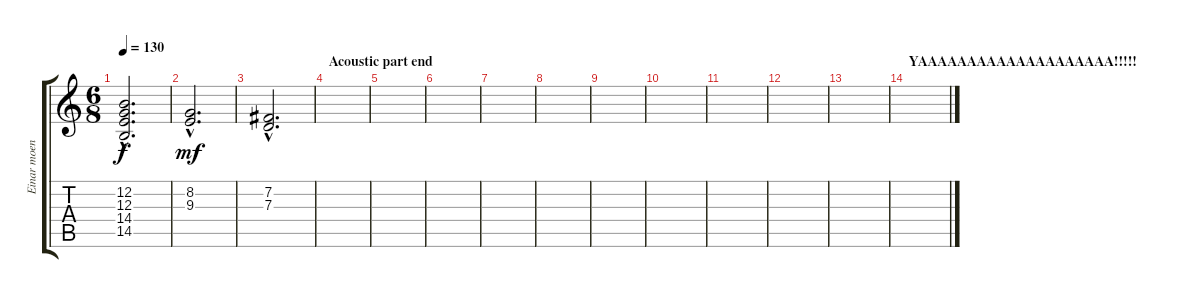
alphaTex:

\track ("Einar moen" "Einar moen") {instrument choiraahs}
\staff {score tabs}
\tuning (E4 B3 G3 D3 A2 E2) {hide}
\ts (6 8)
\tempo 130
\clef g2
\ks c
(12.2{hac t} 12.3{hac t} 14.4{hac t} 14.5{hac t}).2{d dy f} |
(8.2{hac} 9.3{hac}).2{d dy mf} |
(7.2{hac} 7.3{hac}).2{d} |
\section ("" "Acoustic part end")
|
|
|
|
|
|
|
|
|
|
\section ("" "YAAAAAAAAAAAAAAAAAAAA!!!!!")
